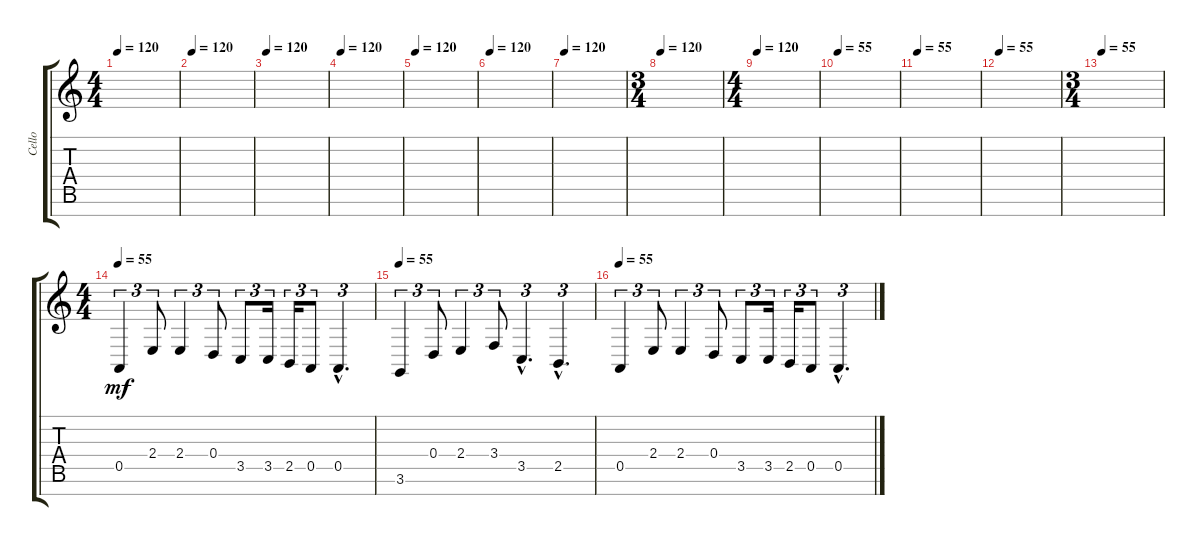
\track ("Cello" "Cello") {instrument cello}
\staff {score tabs}
\tuning (E4 B3 G3 D3 A2 E2 B1) {hide}
\ts (4 4)
\tempo 120
\clef g2
\ks c
|
\tempo 120
|
\tempo 120
|
\tempo 120
|
\tempo 120
|
\tempo 120
|
\tempo 120
|
\ts (3 4)
\tempo 120
|
\ts (4 4)
\tempo 120
|
\tempo 55
|
\tempo 55
|
\tempo 55
|
\ts (3 4)
\tempo 55
|
\ts (4 4)
\tempo 55
0.5.4{tu (3 2) dy mf volume 11} 2.4.8{tu (3 2)} 2.4.4{tu (3 2)} 0.4.8{tu (3 2)} 3.5.8{tu (3 2)} 3.5.16{tu (3 2)} 2.5.16{tu (3 2)} 0.5.8{tu (3 2)} 0.5{hac}.4{d tu (3 2)} |
\tempo 55
3.6.4{tu (3 2)} 0.4.8{tu (3 2)} 2.4.4{tu (3 2)} 3.4.8{tu (3 2)} 3.5{hac}.4{d tu (3 2)} 2.5{hac}.4{d tu (3 2)} |
\tempo 55
0.5.4{tu (3 2)} 2.4.8{tu (3 2)} 2.4.4{tu (3 2)} 0.4.8{tu (3 2)} 3.5.8{tu (3 2)} 3.5.16{tu (3 2)} 2.5.16{tu (3 2)} 0.5.8{tu (3 2)} 0.5{hac}.4{d tu (3 2)}
